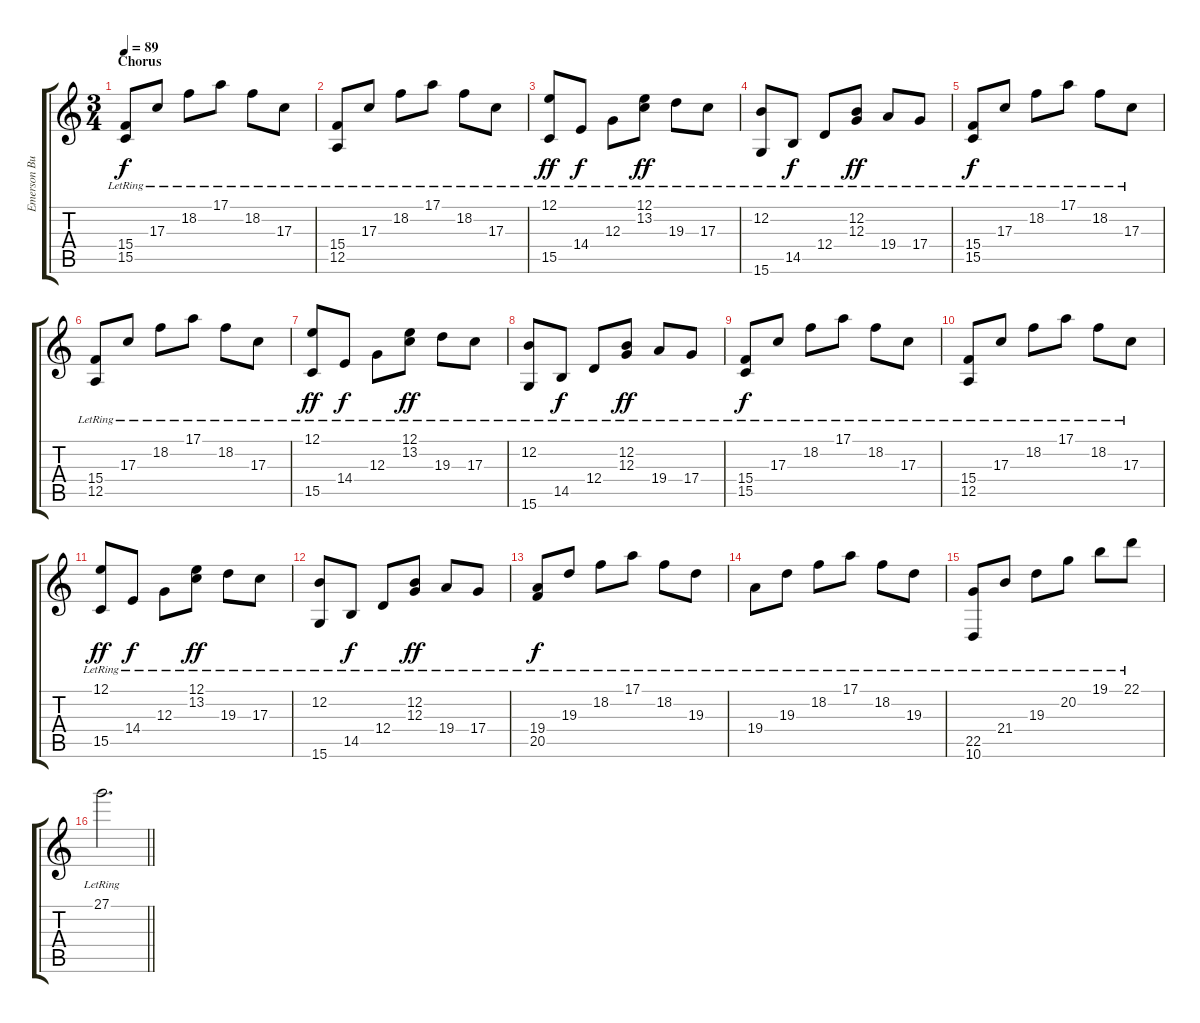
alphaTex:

\track ("Emerson Burton (Keyboard)" "Emerson Bu") {instrument electricpiano1}
\staff {score tabs}
\tuning (E4 B3 G3 D3 A2 E2) {hide}
\ts (3 4)
\section ("" "Chorus")
\tempo 89
\clef g2
\ks c
(15.4{lr} 15.5{lr}).8{dy f} 17.3{lr}.8 18.2{lr}.8 17.1{lr}.8 18.2{lr}.8 17.3{lr}.8 |
(15.4{lr} 12.5{lr}).8 17.3{lr}.8 18.2{lr}.8 17.1{lr}.8 18.2{lr}.8 17.3{lr}.8 |
(12.1{lr} 15.5{lr}).8{dy ff} 14.4{lr}.8{dy f} 12.3{lr}.8 (12.1{lr} 13.2{lr}).8{dy ff} 19.3{lr}.8 17.3{lr}.8 |
(12.2{lr} 15.6{lr}).8 14.5{lr}.8{dy f} 12.4{lr}.8 (12.2{lr} 12.3{lr}).8{dy ff} 19.4{lr}.8 17.4{lr}.8 |
(15.4{lr} 15.5{lr}).8{dy f} 17.3{lr}.8 18.2{lr}.8 17.1{lr}.8 18.2{lr}.8 17.3{lr}.8 |
(15.4{lr} 12.5{lr}).8 17.3{lr}.8 18.2{lr}.8 17.1{lr}.8 18.2{lr}.8 17.3{lr}.8 |
(12.1{lr} 15.5{lr}).8{dy ff} 14.4{lr}.8{dy f} 12.3{lr}.8 (12.1{lr} 13.2{lr}).8{dy ff} 19.3{lr}.8 17.3{lr}.8 |
(12.2{lr} 15.6{lr}).8 14.5{lr}.8{dy f} 12.4{lr}.8 (12.2{lr} 12.3{lr}).8{dy ff} 19.4{lr}.8 17.4{lr}.8 |
(15.4{lr} 15.5{lr}).8{dy f} 17.3{lr}.8 18.2{lr}.8 17.1{lr}.8 18.2{lr}.8 17.3{lr}.8 |
(15.4{lr} 12.5{lr}).8 17.3{lr}.8 18.2{lr}.8 17.1{lr}.8 18.2{lr}.8 17.3{lr}.8 |
(12.1{lr} 15.5{lr}).8{dy ff} 14.4{lr}.8{dy f} 12.3{lr}.8 (12.1{lr} 13.2{lr}).8{dy ff} 19.3{lr}.8 17.3{lr}.8 |
(12.2{lr} 15.6{lr}).8 14.5{lr}.8{dy f} 12.4{lr}.8 (12.2{lr} 12.3{lr}).8{dy ff} 19.4{lr}.8 17.4{lr}.8 |
(19.4{lr} 20.5).8{dy f} 19.3{lr}.8 18.2{lr}.8 17.1{lr}.8 18.2{lr}.8 19.3{lr}.8 |
19.4{lr}.8 19.3{lr}.8 18.2{lr}.8 17.1{lr}.8 18.2{lr}.8 19.3{lr}.8 |
(22.5{lr} 10.6{lr}).8 21.4{lr}.8 19.3{lr}.8 20.2{lr}.8 19.1{lr}.8 22.1{lr}.8 |
\barLineRight lightlight
27.1{lr}.2{d}
